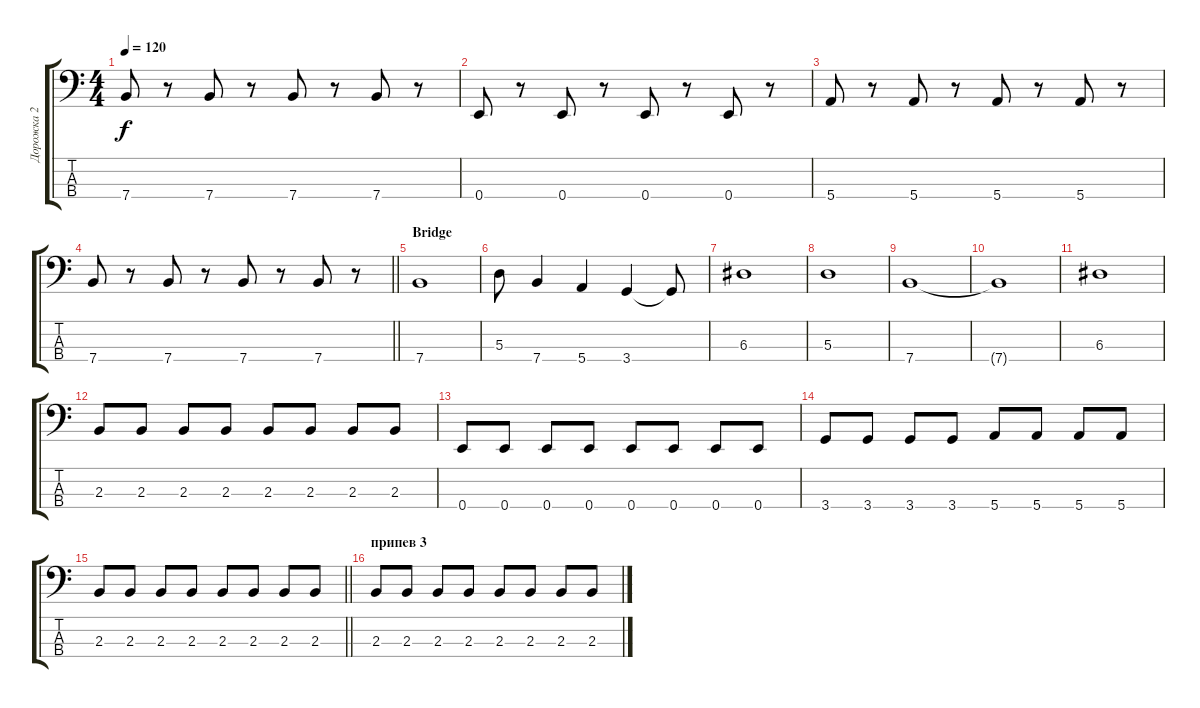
\track ("Дорожка 2" "Дорожка 2") {instrument electricbassfinger}
\staff {score tabs}
\tuning (G2 D2 A1 E1) {hide}
\ts (4 4)
\tempo 120
\clef f4
\ks c
7.4.8{dy f} r.8 7.4.8 r.8 7.4.8 r.8 7.4.8 r.8 |
0.4.8 r.8 0.4.8 r.8 0.4.8 r.8 0.4.8 r.8 |
5.4.8 r.8 5.4.8 r.8 5.4.8 r.8 5.4.8 r.8 |
\barLineRight lightlight
7.4.8 r.8 7.4.8 r.8 7.4.8 r.8 7.4.8 r.8 |
\section ("" "Bridge")
7.4.1 |
5.3.8 7.4.4 5.4.4 3.4.4 3.4{t}.8 |
6.3.1 |
5.3.1 |
7.4.1 |
7.4{t}.1 |
6.3.1 |
2.3.8 2.3.8 2.3.8 2.3.8 2.3.8 2.3.8 2.3.8 2.3.8 |
0.4.8 0.4.8 0.4.8 0.4.8 0.4.8 0.4.8 0.4.8 0.4.8 |
3.4.8 3.4.8 3.4.8 3.4.8 5.4.8 5.4.8 5.4.8 5.4.8 |
\barLineRight lightlight
2.3.8 2.3.8 2.3.8 2.3.8 2.3.8 2.3.8 2.3.8 2.3.8 |
\section ("" "припев 3")
2.3.8 2.3.8 2.3.8 2.3.8 2.3.8 2.3.8 2.3.8 2.3.8
